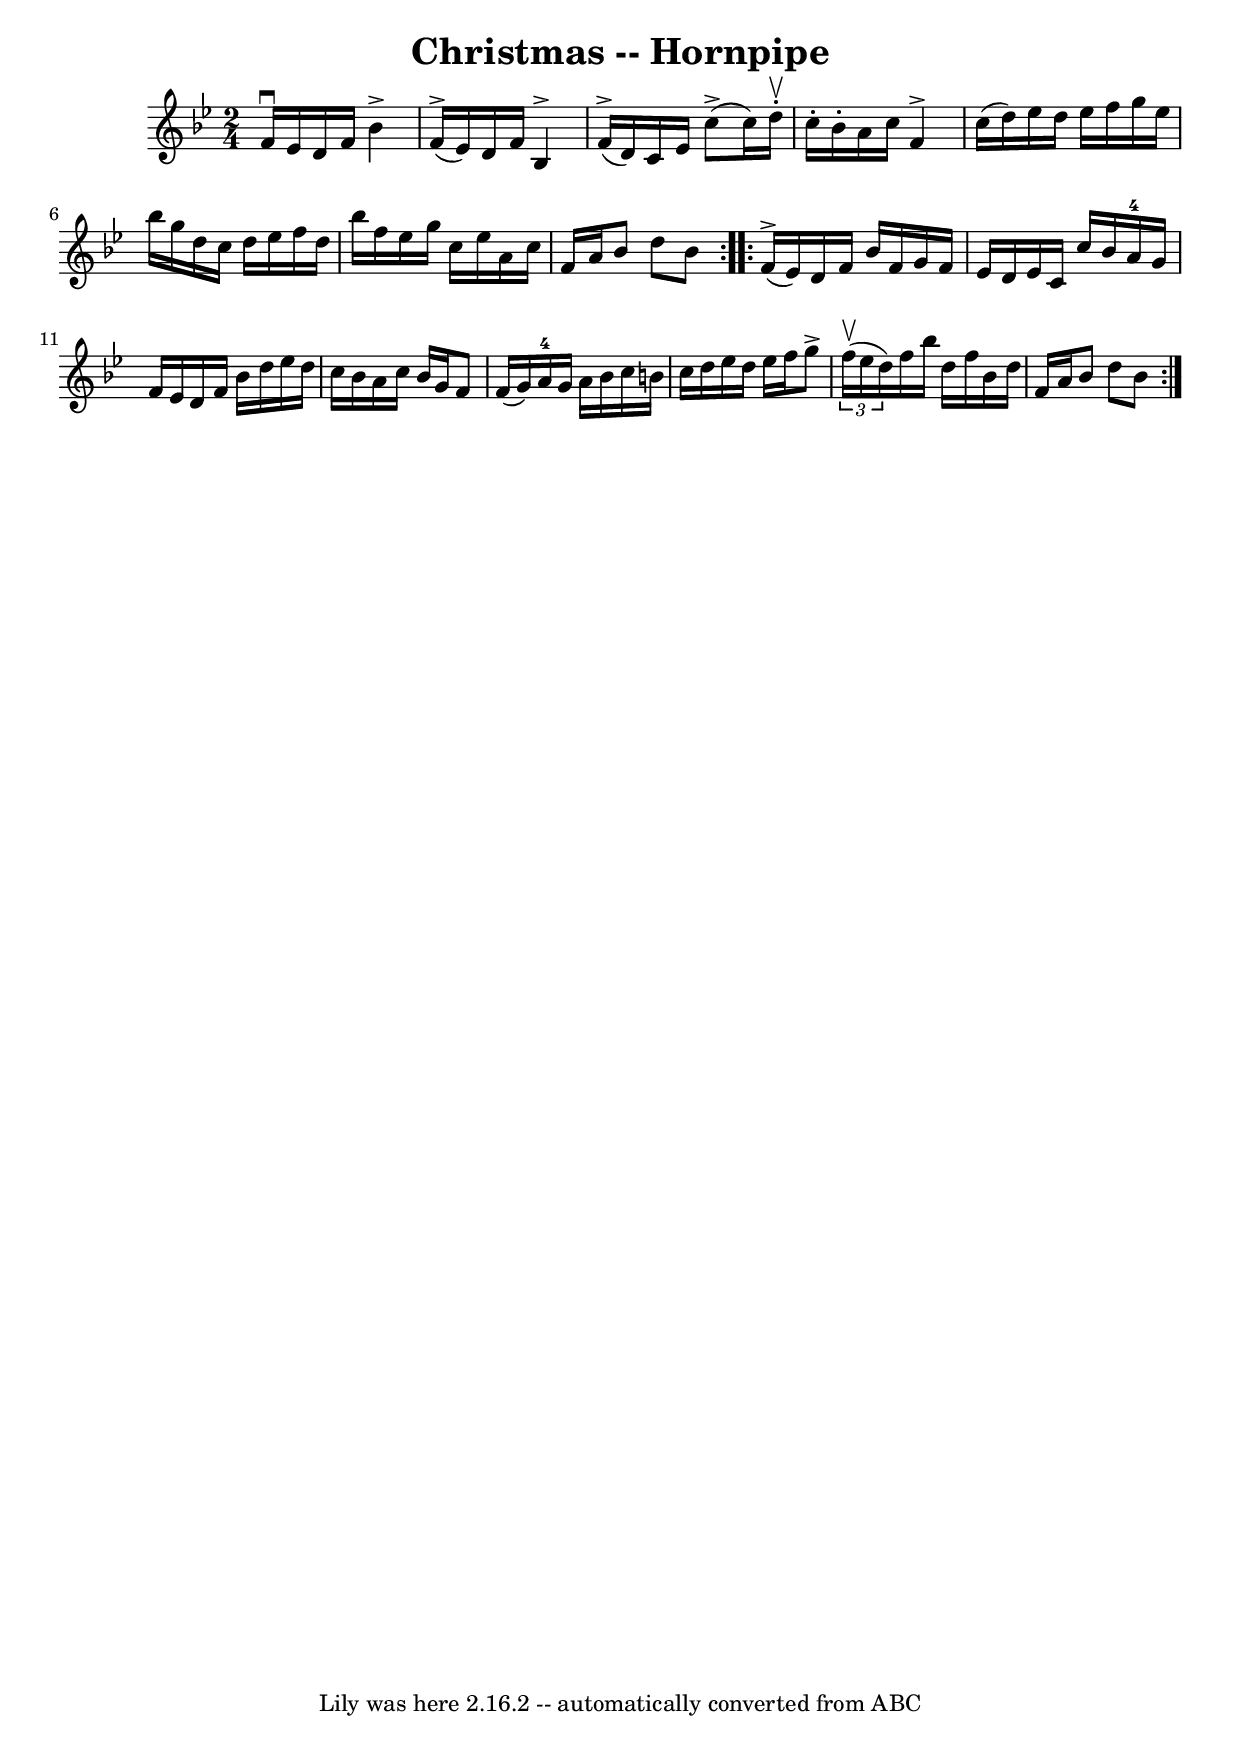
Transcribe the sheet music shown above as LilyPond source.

\version "2.16.2"
\include "Mammoth.ily"
\header {
  %% book = "Cole's 1000 Fiddle Tunes"
 crossRefNumber = "1"
 footnotes = "\\\\CHRISTMAS HORNPIPE. -- First lady balance to 1st and 2d gents, 3 hands round;\\\\First gent balance to 1st and 2d ladies, 3 hands round; First couple down the \\\\centre, back, cast off; right and left 4."
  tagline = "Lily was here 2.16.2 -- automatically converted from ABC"
  title = "Christmas -- Hornpipe"

}
voicedefault =  {



  \repeat volta 2 {

    \time 2/4      \key bes \major f'16^\downbow ees'16     |
 d'16 f'16 bes'4^\accent f'16 (^\accent ees'16)    |
 d'16 f'16 bes4^\accent f'16 (^\accent d'16)    |
 c'16 ees'16 c''8 (^\accent c''16) d''16^\upbow-. c''16-. bes'16-.     |
 a'16 c''16 f'4^\accent c''16 (d''16)   |
 ees''16 d''16 ees''16 f''16 g''16 ees''16 bes''16 g''16      |
 d''16 c''16 d''16 ees''16 f''16 d''16 bes''16 f''16     |
 ees''16 g''16 c''16 ees''16 a'16 c''16 f'16 a'16     |
 bes'8 d''8 bes'8    
  }     
  \repeat volta 2 {
 f'16 (^\accent ees'16)    |
 d'16 f'16 bes'16 f'16 g'16 f'16 ees'16 d'16     |
 ees'16 c'16 c''16 bes'16 a'16-4 g'16 f'16 ees'16     |
 d'16 f'16 bes'16 d''16 ees''16 d''16 c''16 bes'16     |
 a'16 c''16 bes'16 g'16 f'8 f'16 (g'16)    |
 a'16-4 g'16 a'16 bes'16 c''16 b'16 c''16 d''16     |
 ees''16    
 d''16 ees''16 f''16 g''8^\accent   \times 2/3 { f''16 (^\upbow   
						 ees''16 d''16)  						  }    |
 f''16 bes''16 d''16 f''16 bes'16 d''16 f'16 a'16     |
 bes'8 d''8 bes'8    
  }   

}

\score{
  <<

    \context Staff="default"
    {
      \voicedefault 
      
    }

  >>
  \layout {
    
  }
  \midi {
  }

}
